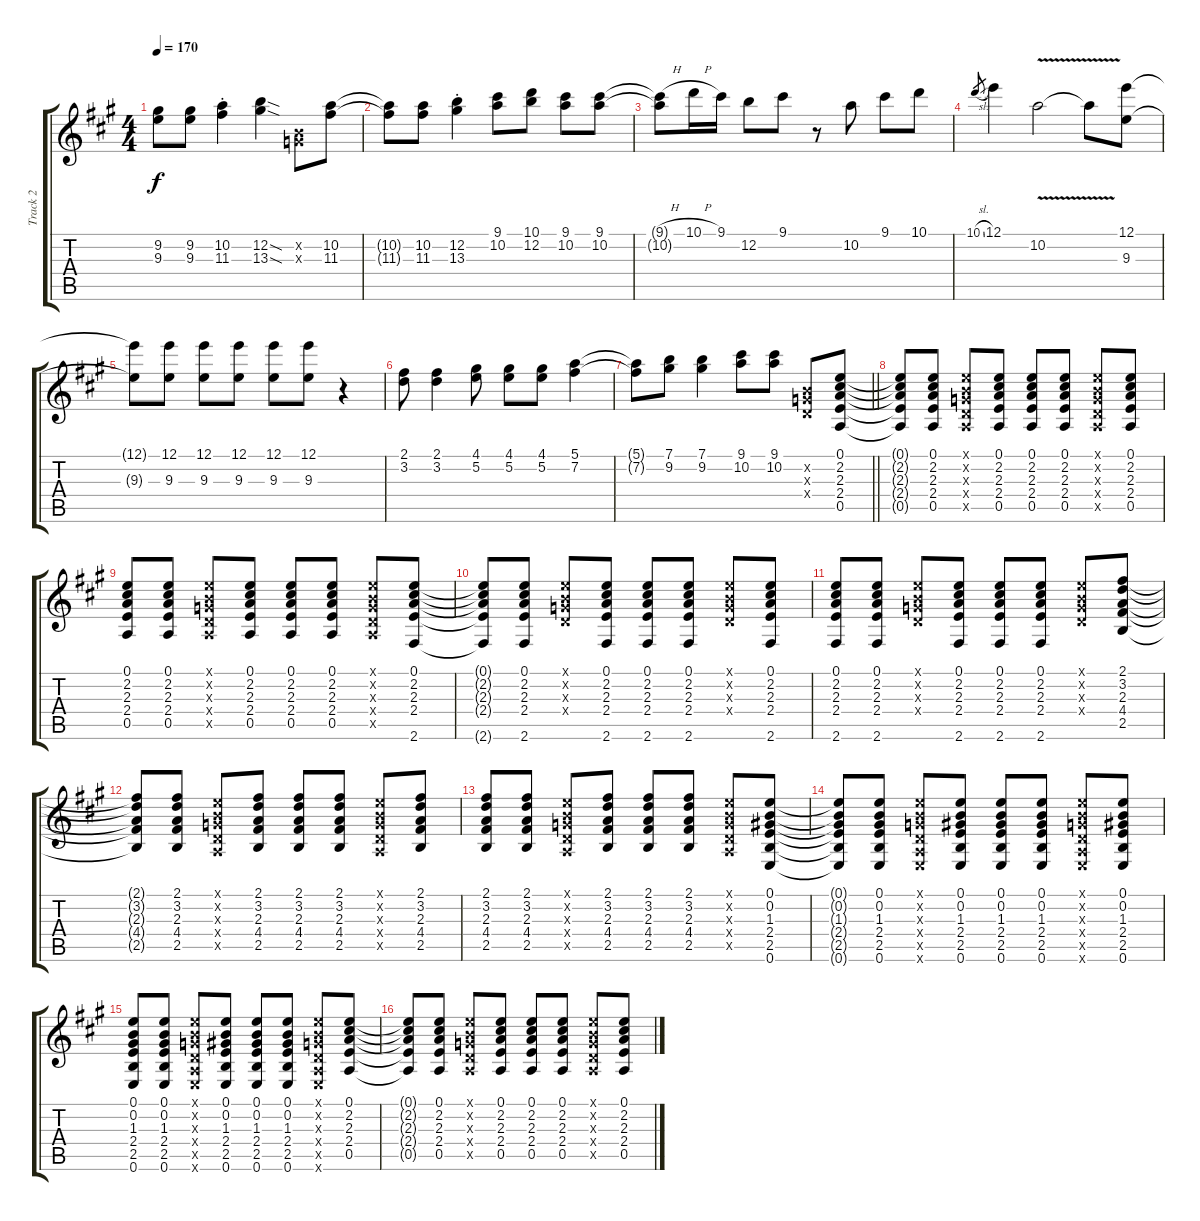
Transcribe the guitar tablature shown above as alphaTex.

\track ("Track 2" "Track 2") {instrument acousticguitarnylon}
\staff {score tabs}
\tuning (E4 B3 G3 D3 A2 E2) {hide}
\ts (4 4)
\tempo 170
\clef g2
\ks a
(9.2{t} 9.3{t}).8{dy f} (9.2 9.3).8 (10.2{st} 11.3{st}).4 (12.2{sod} 13.3{sod}).4 (0.2{x} 0.3{x}).8 (10.2 11.3).8 |
(10.2{t} 11.3{t}).8 (10.2 11.3).8 (12.2{st} 13.3{st}).4 (9.1 10.2).8 (10.1 12.2).8 (9.1 10.2).8 (9.1 10.2).8 |
(9.1{h t} 10.2{t}).8 10.1{h}.16 9.1.16 12.2.8 9.1.8 r.8 10.2.8 9.1.8 10.1.8 |
10.1{sl}.8{gr} 12.1.4 10.2{v}.2 10.2{t}.8 (12.1 9.3).8 |
(12.1{t} 9.3{t}).8 (12.1 9.3).8 (12.1 9.3).8 (12.1 9.3).8 (12.1 9.3).8 (12.1 9.3).8 r.4 |
(2.1 3.2).8 (2.1 3.2).4 (4.1 5.2).8 (4.1 5.2).8 (4.1 5.2).8 (5.1 7.2).4 |
\barLineRight lightlight
(5.1{t} 7.2{t}).8 (7.1 9.2).8 (7.1 9.2).4 (9.1 10.2).8 (9.1 10.2).8 (0.2{x} 0.3{x} 0.4{x}).8 (0.1 2.2 2.3 2.4 0.5).8 |
(0.1{t} 2.2{t} 2.3{t} 2.4{t} 0.5{t}).8 (0.1 2.2 2.3 2.4 0.5).8 (0.1{x} 0.2{x} 0.3{x} 0.4{x} 0.5{x}).8 (0.1 2.2 2.3 2.4 0.5).8 (0.1 2.2 2.3 2.4 0.5).8 (0.1 2.2 2.3 2.4 0.5).8 (0.1{x} 0.2{x} 0.3{x} 0.4{x} 0.5{x}).8 (0.1 2.2 2.3 2.4 0.5).8 |
(0.1 2.2 2.3 2.4 0.5).8 (0.1 2.2 2.3 2.4 0.5).8 (0.1{x} 0.2{x} 0.3{x} 0.4{x} 0.5{x}).8 (0.1 2.2 2.3 2.4 0.5).8 (0.1 2.2 2.3 2.4 0.5).8 (0.1 2.2 2.3 2.4 0.5).8 (0.1{x} 0.2{x} 0.3{x} 0.4{x} 0.5{x}).8 (0.1 2.2 2.3 2.4 2.6).8 |
(0.1{t} 2.2{t} 2.3{t} 2.4{t} 2.6{t}).8 (0.1 2.2 2.3 2.4 2.6).8 (0.1{x} 0.2{x} 0.3{x} 0.4{x}).8 (0.1 2.2 2.3 2.4 2.6).8 (0.1 2.2 2.3 2.4 2.6).8 (0.1 2.2 2.3 2.4 2.6).8 (0.1{x} 0.2{x} 0.3{x} 0.4{x}).8 (0.1 2.2 2.3 2.4 2.6).8 |
(0.1 2.2 2.3 2.4 2.6).8 (0.1 2.2 2.3 2.4 2.6).8 (0.1{x} 0.2{x} 0.3{x} 0.4{x}).8 (0.1 2.2 2.3 2.4 2.6).8 (0.1 2.2 2.3 2.4 2.6).8 (0.1 2.2 2.3 2.4 2.6).8 (0.1{x} 0.2{x} 0.3{x} 0.4{x}).8 (2.1 3.2 2.3 4.4 2.5).8 |
(2.1{t} 3.2{t} 2.3{t} 4.4{t} 2.5{t}).8 (2.1 3.2 2.3 4.4 2.5).8 (0.1{x} 0.2{x} 0.3{x} 0.4{x} 0.5{x}).8 (2.1 3.2 2.3 4.4 2.5).8 (2.1 3.2 2.3 4.4 2.5).8 (2.1 3.2 2.3 4.4 2.5).8 (0.1{x} 0.2{x} 0.3{x} 0.4{x} 0.5{x}).8 (2.1 3.2 2.3 4.4 2.5).8 |
(2.1 3.2 2.3 4.4 2.5).8 (2.1 3.2 2.3 4.4 2.5).8 (0.1{x} 0.2{x} 0.3{x} 0.4{x} 0.5{x}).8 (2.1 3.2 2.3 4.4 2.5).8 (2.1 3.2 2.3 4.4 2.5).8 (2.1 3.2 2.3 4.4 2.5).8 (0.1{x} 0.2{x} 0.3{x} 0.4{x} 0.5{x}).8 (0.1 0.2 1.3 2.4 2.5 0.6).8 |
(0.1{t} 0.2{t} 1.3{t} 2.4{t} 2.5{t} 0.6{t}).8 (0.1 0.2 1.3 2.4 2.5 0.6).8 (0.1{x} 0.2{x} 0.3{x} 0.4{x} 0.5{x} 0.6{x}).8 (0.1 0.2 1.3 2.4 2.5 0.6).8 (0.1 0.2 1.3 2.4 2.5 0.6).8 (0.1 0.2 1.3 2.4 2.5 0.6).8 (0.1{x} 0.2{x} 0.3{x} 0.4{x} 0.5{x} 0.6{x}).8 (0.1 0.2 1.3 2.4 2.5 0.6).8 |
(0.1 0.2 1.3 2.4 2.5 0.6).8 (0.1 0.2 1.3 2.4 2.5 0.6).8 (0.1{x} 0.2{x} 0.3{x} 0.4{x} 0.5{x} 0.6{x}).8 (0.1 0.2 1.3 2.4 2.5 0.6).8 (0.1 0.2 1.3 2.4 2.5 0.6).8 (0.1 0.2 1.3 2.4 2.5 0.6).8 (0.1{x} 0.2{x} 0.3{x} 0.4{x} 0.5{x} 0.6{x}).8 (0.1 2.2 2.3 2.4 0.5).8 |
(0.1{t} 2.2{t} 2.3{t} 2.4{t} 0.5{t}).8 (0.1 2.2 2.3 2.4 0.5).8 (0.1{x} 0.2{x} 0.3{x} 0.4{x} 0.5{x}).8 (0.1 2.2 2.3 2.4 0.5).8 (0.1 2.2 2.3 2.4 0.5).8 (0.1 2.2 2.3 2.4 0.5).8 (0.1{x} 0.2{x} 0.3{x} 0.4{x} 0.5{x}).8 (0.1 2.2 2.3 2.4 0.5).8
